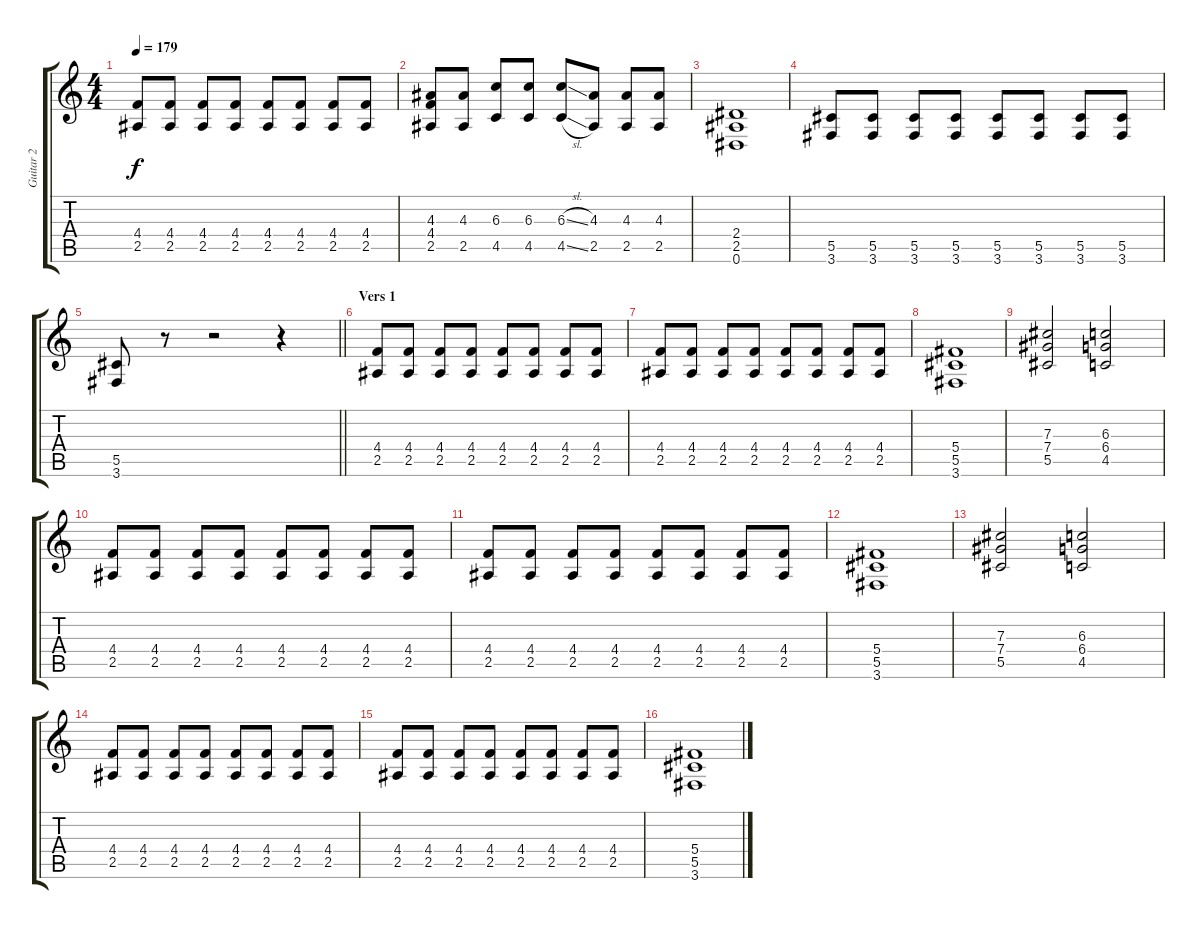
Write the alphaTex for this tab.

\track ("Guitar 2" "Guitar 2") {instrument distortionguitar}
\staff {score tabs}
\tuning (Eb4 Bb3 Gb3 Db3 Ab2 Eb2) {hide}
\ts (4 4)
\tempo 179
\clef g2
\ks c
(4.4 2.5).8{dy f} (4.4 2.5).8 (4.4 2.5).8 (4.4 2.5).8 (4.4 2.5).8 (4.4 2.5).8 (4.4 2.5).8 (4.4 2.5).8 |
(4.3 4.4 2.5).8 (4.3 2.5).8 (6.3 4.5).8 (6.3 4.5).8 (6.3{sl} 4.5{sl}).8 (4.3 2.5).8 (4.3 2.5).8 (4.3 2.5).8 |
(2.4 2.5 0.6).1 |
(5.5 3.6).8 (5.5 3.6).8 (5.5 3.6).8 (5.5 3.6).8 (5.5 3.6).8 (5.5 3.6).8 (5.5 3.6).8 (5.5 3.6).8 |
\barLineRight lightlight
(5.5 3.6).8 r.8 r.2 r.4 |
\section ("" "Vers 1")
(4.4 2.5).8 (4.4 2.5).8 (4.4 2.5).8 (4.4 2.5).8 (4.4 2.5).8 (4.4 2.5).8 (4.4 2.5).8 (4.4 2.5).8 |
(4.4 2.5).8 (4.4 2.5).8 (4.4 2.5).8 (4.4 2.5).8 (4.4 2.5).8 (4.4 2.5).8 (4.4 2.5).8 (4.4 2.5).8 |
(5.4 5.5 3.6).1 |
(7.3 7.4 5.5).2 (6.3 6.4 4.5).2 |
(4.4 2.5).8 (4.4 2.5).8 (4.4 2.5).8 (4.4 2.5).8 (4.4 2.5).8 (4.4 2.5).8 (4.4 2.5).8 (4.4 2.5).8 |
(4.4 2.5).8 (4.4 2.5).8 (4.4 2.5).8 (4.4 2.5).8 (4.4 2.5).8 (4.4 2.5).8 (4.4 2.5).8 (4.4 2.5).8 |
(5.4 5.5 3.6).1 |
(7.3 7.4 5.5).2 (6.3 6.4 4.5).2 |
(4.4 2.5).8 (4.4 2.5).8 (4.4 2.5).8 (4.4 2.5).8 (4.4 2.5).8 (4.4 2.5).8 (4.4 2.5).8 (4.4 2.5).8 |
(4.4 2.5).8 (4.4 2.5).8 (4.4 2.5).8 (4.4 2.5).8 (4.4 2.5).8 (4.4 2.5).8 (4.4 2.5).8 (4.4 2.5).8 |
(5.4 5.5 3.6).1
